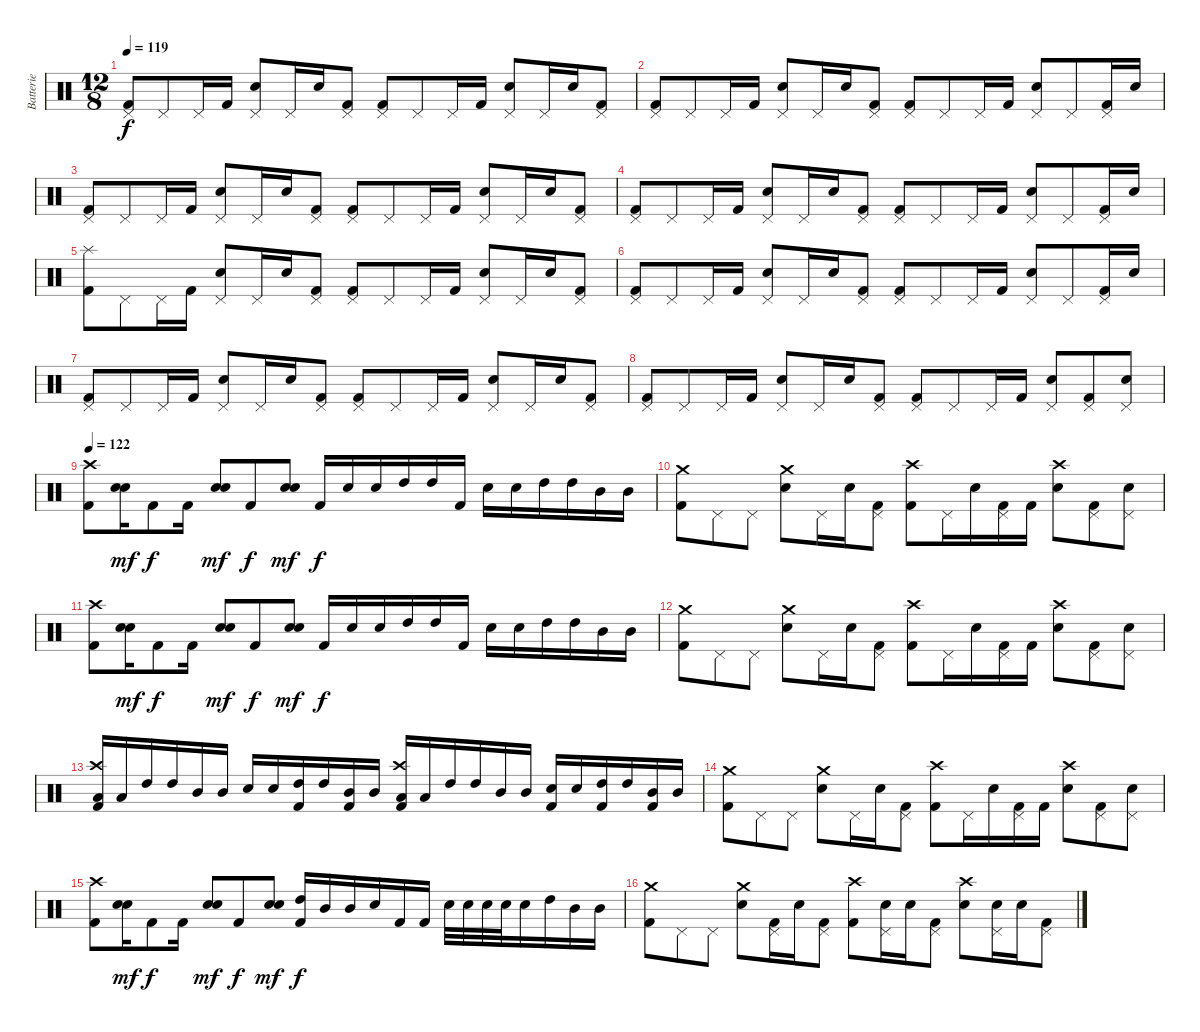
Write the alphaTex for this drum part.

\track ("Batterie" "Batterie") {instrument percussion}
\staff {score}
\articulation defaults
\ts (12 8)
\tempo 119
\clef neutral
\ks c
("Pedal Hi-Hat (hit)" "Kick (hit) 2").8{dy f} "Pedal Hi-Hat (hit)".8 "Pedal Hi-Hat (hit)".16 "Kick (hit) 2".16 ("Pedal Hi-Hat (hit)" "Electric Snare (hit)").8 "Pedal Hi-Hat (hit)".16 "Electric Snare (hit)".16 ("Pedal Hi-Hat (hit)" "Kick (hit) 2").8 ("Pedal Hi-Hat (hit)" "Kick (hit) 2").8 "Pedal Hi-Hat (hit)".8 "Pedal Hi-Hat (hit)".16 "Kick (hit) 2".16 ("Pedal Hi-Hat (hit)" "Electric Snare (hit)").8 "Pedal Hi-Hat (hit)".16 "Electric Snare (hit)".16 ("Pedal Hi-Hat (hit)" "Kick (hit) 2").8 |
("Pedal Hi-Hat (hit)" "Kick (hit) 2").8 "Pedal Hi-Hat (hit)".8 "Pedal Hi-Hat (hit)".16 "Kick (hit) 2".16 ("Pedal Hi-Hat (hit)" "Electric Snare (hit)").8 "Pedal Hi-Hat (hit)".16 "Electric Snare (hit)".16 ("Pedal Hi-Hat (hit)" "Kick (hit) 2").8 ("Pedal Hi-Hat (hit)" "Kick (hit) 2").8 "Pedal Hi-Hat (hit)".8 "Pedal Hi-Hat (hit)".16 "Kick (hit) 2".16 ("Pedal Hi-Hat (hit)" "Electric Snare (hit)").8 "Pedal Hi-Hat (hit)".8 ("Pedal Hi-Hat (hit)" "Kick (hit) 2").16 "Electric Snare (hit)".16 |
("Pedal Hi-Hat (hit)" "Kick (hit) 2").8 "Pedal Hi-Hat (hit)".8 "Pedal Hi-Hat (hit)".16 "Kick (hit) 2".16 ("Pedal Hi-Hat (hit)" "Electric Snare (hit)").8 "Pedal Hi-Hat (hit)".16 "Electric Snare (hit)".16 ("Pedal Hi-Hat (hit)" "Kick (hit) 2").8 ("Pedal Hi-Hat (hit)" "Kick (hit) 2").8 "Pedal Hi-Hat (hit)".8 "Pedal Hi-Hat (hit)".16 "Kick (hit) 2".16 ("Pedal Hi-Hat (hit)" "Electric Snare (hit)").8 "Pedal Hi-Hat (hit)".16 "Electric Snare (hit)".16 ("Pedal Hi-Hat (hit)" "Kick (hit) 2").8 |
("Pedal Hi-Hat (hit)" "Kick (hit) 2").8 "Pedal Hi-Hat (hit)".8 "Pedal Hi-Hat (hit)".16 "Kick (hit) 2".16 ("Pedal Hi-Hat (hit)" "Electric Snare (hit)").8 "Pedal Hi-Hat (hit)".16 "Electric Snare (hit)".16 ("Pedal Hi-Hat (hit)" "Kick (hit) 2").8 ("Pedal Hi-Hat (hit)" "Kick (hit) 2").8 "Pedal Hi-Hat (hit)".8 "Pedal Hi-Hat (hit)".16 "Kick (hit) 2".16 ("Pedal Hi-Hat (hit)" "Electric Snare (hit)").8 "Pedal Hi-Hat (hit)".8 ("Pedal Hi-Hat (hit)" "Kick (hit) 2").16 "Electric Snare (hit)".16 |
("Splash (hit)" "Kick (hit) 2").8 "Pedal Hi-Hat (hit)".8 "Pedal Hi-Hat (hit)".16 "Kick (hit) 2".16 ("Pedal Hi-Hat (hit)" "Electric Snare (hit)").8 "Pedal Hi-Hat (hit)".16 "Electric Snare (hit)".16 ("Pedal Hi-Hat (hit)" "Kick (hit) 2").8 ("Pedal Hi-Hat (hit)" "Kick (hit) 2").8 "Pedal Hi-Hat (hit)".8 "Pedal Hi-Hat (hit)".16 "Kick (hit) 2".16 ("Pedal Hi-Hat (hit)" "Electric Snare (hit)").8 "Pedal Hi-Hat (hit)".16 "Electric Snare (hit)".16 ("Pedal Hi-Hat (hit)" "Kick (hit) 2").8 |
("Pedal Hi-Hat (hit)" "Kick (hit) 2").8 "Pedal Hi-Hat (hit)".8 "Pedal Hi-Hat (hit)".16 "Kick (hit) 2".16 ("Pedal Hi-Hat (hit)" "Electric Snare (hit)").8 "Pedal Hi-Hat (hit)".16 "Electric Snare (hit)".16 ("Pedal Hi-Hat (hit)" "Kick (hit) 2").8 ("Pedal Hi-Hat (hit)" "Kick (hit) 2").8 "Pedal Hi-Hat (hit)".8 "Pedal Hi-Hat (hit)".16 "Kick (hit) 2".16 ("Pedal Hi-Hat (hit)" "Electric Snare (hit)").8 "Pedal Hi-Hat (hit)".8 ("Pedal Hi-Hat (hit)" "Kick (hit) 2").16 "Electric Snare (hit)".16 |
("Pedal Hi-Hat (hit)" "Kick (hit) 2").8 "Pedal Hi-Hat (hit)".8 "Pedal Hi-Hat (hit)".16 "Kick (hit) 2".16 ("Pedal Hi-Hat (hit)" "Electric Snare (hit)").8 "Pedal Hi-Hat (hit)".16 "Electric Snare (hit)".16 ("Pedal Hi-Hat (hit)" "Kick (hit) 2").8 ("Pedal Hi-Hat (hit)" "Kick (hit) 2").8 "Pedal Hi-Hat (hit)".8 "Pedal Hi-Hat (hit)".16 "Kick (hit) 2".16 ("Pedal Hi-Hat (hit)" "Electric Snare (hit)").8 "Pedal Hi-Hat (hit)".16 "Electric Snare (hit)".16 ("Pedal Hi-Hat (hit)" "Kick (hit) 2").8 |
("Pedal Hi-Hat (hit)" "Kick (hit) 2").8 "Pedal Hi-Hat (hit)".8 "Pedal Hi-Hat (hit)".16 "Kick (hit) 2".16 ("Pedal Hi-Hat (hit)" "Electric Snare (hit)").8 "Pedal Hi-Hat (hit)".16 "Electric Snare (hit)".16 ("Pedal Hi-Hat (hit)" "Kick (hit) 2").8 ("Pedal Hi-Hat (hit)" "Kick (hit) 2").8 "Pedal Hi-Hat (hit)".8 "Pedal Hi-Hat (hit)".16 "Kick (hit) 2".16 ("Pedal Hi-Hat (hit)" "Electric Snare (hit)").8 ("Pedal Hi-Hat (hit)" "Kick (hit) 2").8 ("Pedal Hi-Hat (hit)" "Electric Snare (hit)").8 |
\tempo 122
("Crash high (hit)" "Kick (hit) 2").8 ("Electric Snare (hit)" "Electric Snare (hit)").16{dy mf} "Kick (hit) 2".8{dy f} "Kick (hit) 2".16 ("Electric Snare (hit)" "Electric Snare (hit)").8{dy mf} "Kick (hit) 2".8{dy f} ("Electric Snare (hit)" "Electric Snare (hit)").8{dy mf} "Kick (hit) 2".16{dy f} "Electric Snare (hit)".16 "Electric Snare (hit)".16 "High Tom (hit)".16 "High Tom (hit)".16 "Kick (hit) 2".16 "Electric Snare (hit)".16 "Electric Snare (hit)".16 "High Tom (hit)".16 "High Tom (hit)".16 "Mid Tom (hit)".16 "Mid Tom (hit)".16 |
("Crash medium (hit)" "Kick (hit) 2").8 "Pedal Hi-Hat (hit)".8 "Pedal Hi-Hat (hit)".8 ("Crash medium (hit)" "Electric Snare (hit)").8 "Pedal Hi-Hat (hit)".16 "Electric Snare (hit)".16 ("Pedal Hi-Hat (hit)" "Kick (hit) 2").8 ("Crash high (hit)" "Kick (hit) 2").8 "Pedal Hi-Hat (hit)".16 "Electric Snare (hit)".16 ("Pedal Hi-Hat (hit)" "Kick (hit) 2").16 "Kick (hit) 2".16 ("Crash high (hit)" "Electric Snare (hit)").8 ("Pedal Hi-Hat (hit)" "Kick (hit) 2").8 ("Pedal Hi-Hat (hit)" "Electric Snare (hit)").8 |
("Crash high (hit)" "Kick (hit) 2").8 ("Electric Snare (hit)" "Electric Snare (hit)").16{dy mf} "Kick (hit) 2".8{dy f} "Kick (hit) 2".16 ("Electric Snare (hit)" "Electric Snare (hit)").8{dy mf} "Kick (hit) 2".8{dy f} ("Electric Snare (hit)" "Electric Snare (hit)").8{dy mf} "Kick (hit) 2".16{dy f} "Electric Snare (hit)".16 "Electric Snare (hit)".16 "High Tom (hit)".16 "High Tom (hit)".16 "Kick (hit) 2".16 "Electric Snare (hit)".16 "Electric Snare (hit)".16 "High Tom (hit)".16 "High Tom (hit)".16 "Mid Tom (hit)".16 "Mid Tom (hit)".16 |
("Crash medium (hit)" "Kick (hit) 2").8 "Pedal Hi-Hat (hit)".8 "Pedal Hi-Hat (hit)".8 ("Crash medium (hit)" "Electric Snare (hit)").8 "Pedal Hi-Hat (hit)".16 "Electric Snare (hit)".16 ("Pedal Hi-Hat (hit)" "Kick (hit) 2").8 ("Crash high (hit)" "Kick (hit) 2").8 "Pedal Hi-Hat (hit)".16 "Electric Snare (hit)".16 ("Pedal Hi-Hat (hit)" "Kick (hit) 2").16 "Kick (hit) 2".16 ("Crash high (hit)" "Electric Snare (hit)").8 ("Pedal Hi-Hat (hit)" "Kick (hit) 2").8 ("Pedal Hi-Hat (hit)" "Electric Snare (hit)").8 |
("Crash high (hit)" "Low Tom (hit)" "Kick (hit) 2").16 "Low Tom (hit)".16 "High Tom (hit)".16 "High Tom (hit)".16 "Mid Tom (hit)".16 "Mid Tom (hit)".16 "Electric Snare (hit)".16 "Electric Snare (hit)".16 ("High Tom (hit)" "Kick (hit) 2").16 "High Tom (hit)".16 ("Mid Tom (hit)" "Kick (hit) 2").16 "Mid Tom (hit)".16 ("Crash high (hit)" "Low Tom (hit)" "Kick (hit) 2").16 "Low Tom (hit)".16 "High Tom (hit)".16 "High Tom (hit)".16 "Mid Tom (hit)".16 "Mid Tom (hit)".16 ("Electric Snare (hit)" "Kick (hit) 2").16 "Electric Snare (hit)".16 ("High Tom (hit)" "Kick (hit) 2").16 "High Tom (hit)".16 ("Mid Tom (hit)" "Kick (hit) 2").16 "Mid Tom (hit)".16 |
("Crash medium (hit)" "Kick (hit) 2").8 "Pedal Hi-Hat (hit)".8 "Pedal Hi-Hat (hit)".8 ("Crash medium (hit)" "Electric Snare (hit)").8 "Pedal Hi-Hat (hit)".16 "Electric Snare (hit)".16 ("Pedal Hi-Hat (hit)" "Kick (hit) 2").8 ("Crash high (hit)" "Kick (hit) 2").8 "Pedal Hi-Hat (hit)".16 "Electric Snare (hit)".16 ("Pedal Hi-Hat (hit)" "Kick (hit) 2").16 "Kick (hit) 2".16 ("Crash high (hit)" "Electric Snare (hit)").8 ("Pedal Hi-Hat (hit)" "Kick (hit) 2").8 ("Pedal Hi-Hat (hit)" "Electric Snare (hit)").8 |
("Crash high (hit)" "Kick (hit) 2").8 ("Electric Snare (hit)" "Electric Snare (hit)").16{dy mf} "Kick (hit) 2".8{dy f} "Kick (hit) 2".16 ("Electric Snare (hit)" "Electric Snare (hit)").8{dy mf} "Kick (hit) 2".8{dy f} ("Electric Snare (hit)" "Electric Snare (hit)").8{dy mf} ("High Tom (hit)" "Kick (hit) 2").16{dy f} "Mid Tom (hit)".16 "Mid Tom (hit)".16 "Electric Snare (hit)".16 "Kick (hit) 2".16 "Kick (hit) 2".16 "Electric Snare (hit)".32 "Electric Snare (hit)".32 "Electric Snare (hit)".32 "Electric Snare (hit)".32 "Electric Snare (hit)".16 "High Tom (hit)".16 "Mid Tom (hit)".16 "Mid Tom (hit)".16 |
("Crash medium (hit)" "Kick (hit) 2").8 "Pedal Hi-Hat (hit)".8 "Pedal Hi-Hat (hit)".8 ("Crash medium (hit)" "Electric Snare (hit)").8 ("Pedal Hi-Hat (hit)" "Kick (hit) 2").16 "Electric Snare (hit)".16 ("Pedal Hi-Hat (hit)" "Kick (hit) 2").8 ("Crash high (hit)" "Kick (hit) 2").8 ("Pedal Hi-Hat (hit)" "Electric Snare (hit)").16 "Electric Snare (hit)".16 ("Pedal Hi-Hat (hit)" "Kick (hit) 2").8 ("Crash high (hit)" "Electric Snare (hit)").8 ("Pedal Hi-Hat (hit)" "Electric Snare (hit)").16 "Electric Snare (hit)".16 ("Pedal Hi-Hat (hit)" "Kick (hit) 2").8
